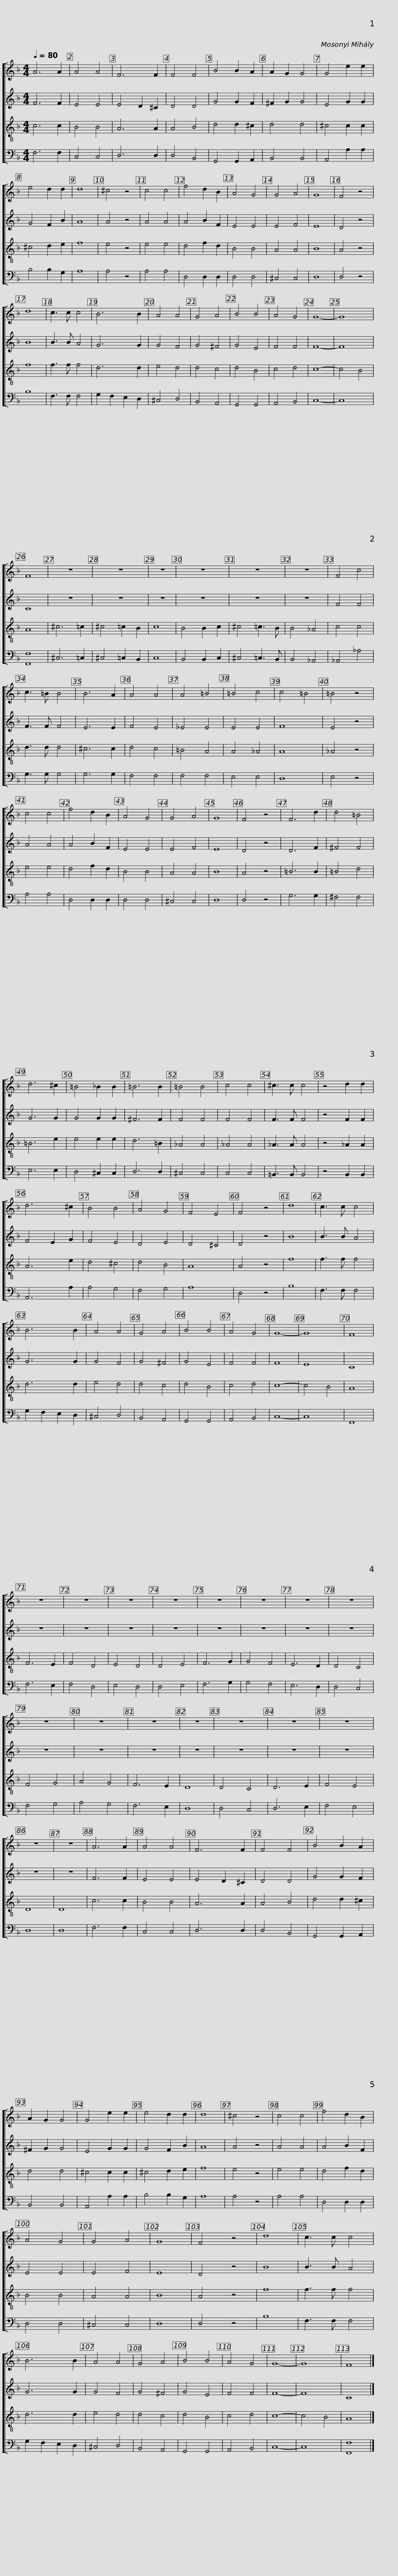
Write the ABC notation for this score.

X:1
%%score [ 1 2 3 4 ]
L:1/8
Q:1/4=80
M:4/4
I:linebreak $
K:F
V:1 treble
V:2 treble
V:3 treble-8
V:4 bass
V:1
 A6 A2 | A4 A4 | F6 F2 | F4 F4 | B4 B2 A2 | %5
 A2 G2 G4 | G4 e2 e2 | e4 d2 d2 | d8 | ^c4 z4 | %10
 c4 c4 |$ f4 d2 B2 | A4 G4 | G4 A4 | G8 | %15
 F4 z4 | d8 | c3 c c4 | B6 B2 | A4 A4 | %20
 G4 A4 | B4 B4 | A4 G4 | G8- | G8 |$ %25
 F8 | z8 | z8 | z8 | z8 | %30
 z8 | z8 | F4 c4 | c3 =B B4 | B6 A2 | %35
 A4 A4 |$ A4 =B4 | =B4 c4 | c4 =B4 | =B4 z4 | %40
 c4 c4 | f4 d2 B2 | A4 G4 | G4 A4 | G8 | %45
 F4 z4 | F6 d2 | d4 =B4 | d6 ^c2 |$ =B4 _B2 B2 | %50
 =B6 B2 | =B4 B4 | c4 c4 | ^c3 c c4 | z4 d2 d2 | %55
 d6 ^c2 | B4 B4 | A4 G4 | F4 E4 | F4 z4 | %60
 d8 |$ c3 c c4 | B6 B2 | A4 A4 | G4 A4 | %65
 B4 B4 | A4 G4 | G8- | G8 | F8 | %70
 z8 | z8 | z8 | z8 | z8 |$ %75
 z8 | z8 | z8 | z8 | z8 | %80
 z8 | z8 | z8 | z8 | z8 | %85
 z8 | z8 | A6 A2 | A4 A4 |$ F6 F2 | %90
 F4 F4 | B4 B2 A2 | A2 G2 G4 | G4 e2 e2 | e4 d2 d2 | %95
 d8 | ^c4 z4 | c4 c4 | f4 d2 B2 | A4 G4 | %100
 G4 A4 |$ G8 | F4 z4 | d8 | c3 c c4 | %105
 B6 B2 | A4 A4 | G4 A4 | B4 B4 | A4 G4 | %110
 G8- | G8 | F8 |] %113
V:2
 F6 F2 | E4 E4 | E4 D2 ^C2 | D4 D4 | G4 G2 F2 | %5
 ^F2 G2 G4 | E4 G2 G2 | G4 F2 B2 | A8 | A4 z4 | %10
 A4 A4 |$ A4 B2 F2 | E4 E4 | E4 F4 | E8 | %15
 D4 z4 | B8 | B3 B A4 | G6 G2 | G4 F4 | %20
 G4 ^F4 | G4 E4 | F4 F4 | F8- | F8 |$ %25
 C8 | z8 | z8 | z8 | z8 | %30
 z8 | z8 | F4 F4 | F3 F F4 | E6 E2 | %35
 F4 E4 |$ _E4 E4 | E4 E4 | F8 | E4 z4 | %40
 A4 A4 | A4 B2 F2 | E4 E4 | E4 F4 | E8 | %45
 D4 z4 | D6 F2 | ^F4 F4 | G6 G2 |$ G4 G2 G2 | %50
 ^F6 F2 | F4 F4 | F4 F4 | F3 F F4 | z4 F2 F2 | %55
 F4 E2 G2 | F4 E4 | D4 E4 | D4 ^C4 | D4 z4 | %60
 B8 |$ B3 B A4 | G6 G2 | G4 F4 | G4 ^F4 | %65
 G4 E4 | F4 F4 | F8 | E8 | C8 | %70
 z8 | z8 | z8 | z8 | z8 |$ %75
 z8 | z8 | z8 | z8 | z8 | %80
 z8 | z8 | z8 | z8 | z8 | %85
 z8 | z8 | F6 F2 | E4 E4 |$ E4 D2 ^C2 | %90
 D4 D4 | G4 G2 F2 | ^F2 G2 G4 | E4 G2 G2 | G4 F2 B2 | %95
 A8 | A4 z4 | A4 A4 | A4 B2 F2 | E4 E4 | %100
 E4 F4 |$ E8 | D4 z4 | B8 | B3 B A4 | %105
 G6 G2 | G4 F4 | G4 ^F4 | G4 E4 | F4 F4 | %110
 F8- | F8 | C8 |] %113
V:3
 c6 c2 | B4 B4 | A6 A2 | A4 B4 | d4 d2 ^c2 | %5
 d4 d4 | ^c4 c2 c2 | ^c4 d2 e2 | f8 | e4 z4 | %10
 e4 e4 |$ d4 f2 d2 | B4 B4 | A4 A4 | B8 | %15
 A4 z4 | f8 | f3 f f4 | d6 d2 | e4 d4 | %20
 d4 c4 | d4 B4 | c4 d4 | c8- | c4 B4 |$ %25
 A8 | ^c6 =c2 | ^c4 =c2 B2 | c8 | B4 B2 c2 | %30
 ^c4 =c3 B | B4 _A4 | c4 c4 | d3 d d4 | ^c6 c2 | %35
 d4 c4 |$ =B4 A4 | A4 _A4 | A8 | _A4 z4 | %40
 e4 e4 | d4 f2 d2 | B4 B4 | A4 A4 | B8 | %45
 A4 z4 | =B6 B2 | =B4 d4 | =B6 e2 |$ e4 e2 e2 | %50
 d6 =B2 | _A4 A4 | _A4 A4 | _A3 A A4 | z4 _A2 A2 | %55
 A6 e2 | d4 ^c4 | d4 B4 | A8 | A4 z4 | %60
 f8 |$ f3 f f4 | d6 d2 | e4 d4 | d4 c4 | %65
 d4 B4 | c4 d4 | c8- | c4 B4 | A8 | %70
 F6 E2 | F4 D4 | E4 D4 | D4 E4 | F6 G2 |$ %75
 G4 F4 | E6 D2 | D4 C4 | F4 G4 | A4 G4 | %80
 F6 E2 | D8 | D4 C4 | D6 E2 | F4 E4 | %85
 D8 | D8 | c6 c2 | B4 B4 |$ A6 A2 | %90
 A4 B4 | d4 d2 ^c2 | d4 d4 | ^c4 c2 c2 | ^c4 d2 e2 | %95
 f8 | e4 z4 | e4 e4 | d4 f2 d2 | B4 B4 | %100
 A4 A4 |$ B8 | A4 z4 | f8 | f3 f f4 | %105
 d6 d2 | e4 d4 | d4 c4 | d4 B4 | c4 d4 | %110
 c8- | c4 B4 | A8 |] %113
V:4
 F,6 F,2 | C,4 C,4 | D,6 D,2 | D,4 B,,4 | G,,4 G,,2 A,,2 | %5
 B,,4 B,,4 | A,,4 A,2 A,2 | B,4 B,2 G,2 | A,8 | A,4 z4 | %10
 A,4 A,4 |$ D,4 D,2 D,2 | D,4 D,4 | ^C,4 C,4 | D,8 | %15
 D,4 z4 | B,8 | F,3 F, F,4 | G,2 F,2 E,2 D,2 | ^C,4 D,4 | %20
 B,,4 A,,4 | G,,4 G,,4 | A,,4 B,,4 | C,8- | C,8 |$ %25
 [F,,F,]8 | ^C,6 =C,2 | ^C,4 =C,2 B,,2 | C,8 | B,,4 B,,2 C,2 | %30
 ^C,4 =C,3 B,, | B,,4 _A,,4 | _A,,4 _A,4 | G,3 G, G,4 | G,6 G,2 | %35
 F,4 F,4 |$ F,4 F,4 | E,4 E,4 | D,8 | E,4 z4 | %40
 A,4 A,4 | D,4 D,2 D,2 | D,4 D,4 | ^C,4 C,4 | D,8 | %45
 D,4 z4 | G,6 G,2 | ^F,4 F,4 | E,6 E,2 |$ D,4 ^C,2 C,2 | %50
 D,6 D,2 | ^C,4 C,4 | C,4 C,4 | =B,,3 B,, B,,4 | z4 B,,2 B,,2 | %55
 A,,6 A,2 | A,4 G,4 | F,4 G,4 | A,8 | D,4 z4 | %60
 B,8 |$ F,3 F, F,4 | G,2 F,2 E,2 D,2 | ^C,4 D,4 | B,,4 A,,4 | %65
 G,,4 G,,4 | A,,4 B,,4 | C,8- | C,8 | F,,8 | %70
 F,6 E,2 | F,4 D,4 | E,4 D,4 | D,4 E,4 | F,6 G,2 |$ %75
 G,4 F,4 | E,6 D,2 | D,4 C,4 | F,4 G,4 | A,4 G,4 | %80
 F,6 E,2 | D,8 | D,4 C,4 | D,6 E,2 | F,4 E,4 | %85
 D,8 | D,8 | F,6 F,2 | C,4 C,4 |$ D,6 D,2 | %90
 D,4 B,,4 | G,,4 G,,2 A,,2 | B,,4 B,,4 | A,,4 A,2 A,2 | B,4 B,2 G,2 | %95
 A,8 | A,4 z4 | A,4 A,4 | D,4 D,2 D,2 | D,4 D,4 | %100
 ^C,4 C,4 |$ D,8 | D,4 z4 | B,8 | F,3 F, F,4 | %105
 G,2 F,2 E,2 D,2 | ^C,4 D,4 | B,,4 A,,4 | G,,4 G,,4 | A,,4 B,,4 | %110
 C,8- | C,8 | [F,,F,]8 |] %113
